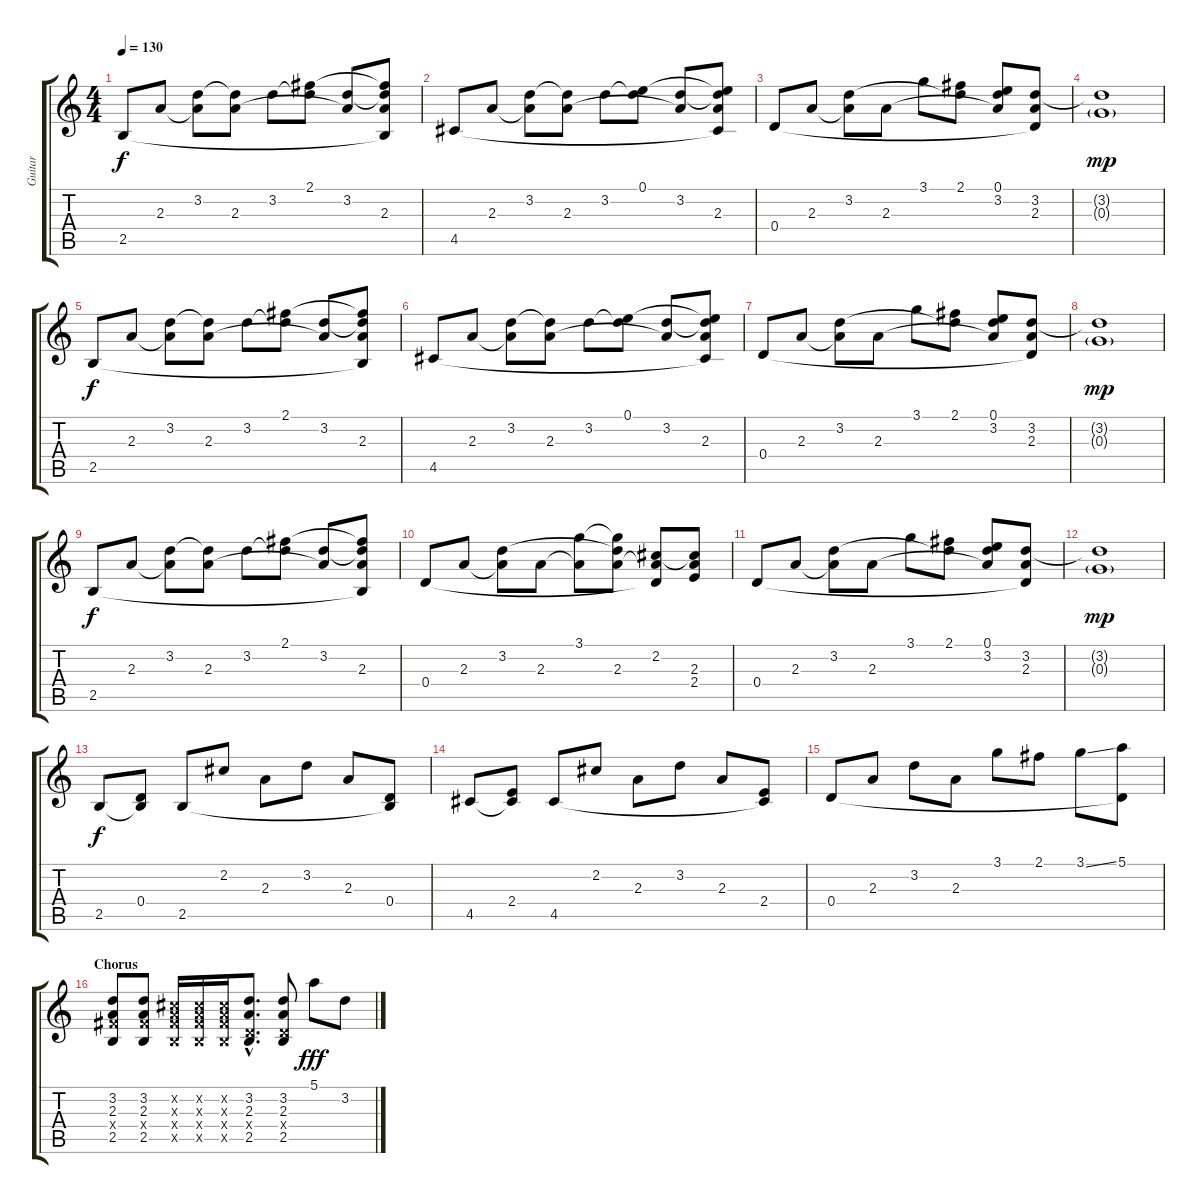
\track ("Guitar" "Guitar") {instrument electricguitarclean}
\staff {score tabs}
\tuning (E4 B3 G3 D3 A2 E2) {hide}
\ts (4 4)
\tempo 130
\clef g2
\ks c
2.5.8{dy f volume 9 instrument electricguitarclean} 2.3.8 (3.2 2.3{t}).8 (3.2{t} 2.3).8 3.2.8 (2.1 3.2{t}).8 (3.2 2.3{t}).8 (2.1{t} 3.2{t} 2.3 2.5{t}).8 |
4.5.8 2.3.8 (3.2 2.3{t}).8 (3.2{t} 2.3).8 3.2.8 (0.1 3.2{t}).8 (3.2 2.3{t}).8 (0.1{t} 3.2{t} 2.3 4.5{t}).8 |
0.4.8 2.3.8 (3.2 2.3{t}).8 2.3.8 3.1.8 (2.1 3.2{t}).8 (0.1 3.2 2.3{t}).8 (3.2 2.3 0.4{t}).8 |
(3.2{t} 0.3{g}).1{dy mp} |
2.5.8{dy f} 2.3.8 (3.2 2.3{t}).8 (3.2{t} 2.3).8 3.2.8 (2.1 3.2{t}).8 (3.2 2.3{t}).8 (2.1{t} 3.2{t} 2.3 2.5{t}).8 |
4.5.8 2.3.8 (3.2 2.3{t}).8 (3.2{t} 2.3).8 3.2.8 (0.1 3.2{t}).8 (3.2 2.3{t}).8 (0.1{t} 3.2{t} 2.3 4.5{t}).8 |
0.4.8 2.3.8 (3.2 2.3{t}).8 2.3.8 3.1.8 (2.1 3.2{t}).8 (0.1 3.2 2.3{t}).8 (3.2 2.3 0.4{t}).8 |
(3.2{t} 0.3{g}).1{dy mp} |
2.5.8{dy f} 2.3.8 (3.2 2.3{t}).8 (3.2{t} 2.3).8 3.2.8 (2.1 3.2{t}).8 (3.2 2.3{t}).8 (2.1{t} 3.2{t} 2.3 2.5{t}).8 |
0.4.8 2.3.8 (3.2 2.3{t}).8 2.3.8 (3.1 2.3{t}).8 (3.1{t} 3.2{t} 2.3).8 (2.2 2.3{t} 0.4{t}).8 (2.2{t} 2.3 2.4).8 |
0.4.8 2.3.8 (3.2 2.3{t}).8 2.3.8 3.1.8 (2.1 3.2{t}).8 (0.1 3.2 2.3{t}).8 (3.2 2.3 0.4{t}).8 |
(3.2{t} 0.3{g}).1{dy mp} |
2.5.8{dy f} (0.4 2.5{t}).8 2.5.8 2.2.8 2.3.8 3.2.8 2.3.8 (0.4 2.5{t}).8 |
4.5.8 (2.4 4.5{t}).8 4.5.8 2.2.8 2.3.8 3.2.8 2.3.8 (2.4 4.5{t}).8 |
0.4.8 2.3.8 3.2.8 2.3.8 3.1.8 2.1.8 3.1{ss}.8 (5.1 0.4{t}).8 |
\section ("" "Chorus")
(3.2 2.3 4.4{x} 2.5).8 (3.2 2.3 4.4{x} 2.5).8 (2.2{x} 2.3{x} 4.4{x} 2.5{x}).16 (2.2{x} 2.3{x} 4.4{x} 2.5{x}).16 (2.2{x} 2.3{x} 4.4{x} 2.5{x}).16 (3.2{hac} 2.3{hac} 0.4{hac x} 2.5{hac}).8{d} (3.2 2.3 0.4{x} 2.5).8 5.1.8{dy fff} 3.2.8
